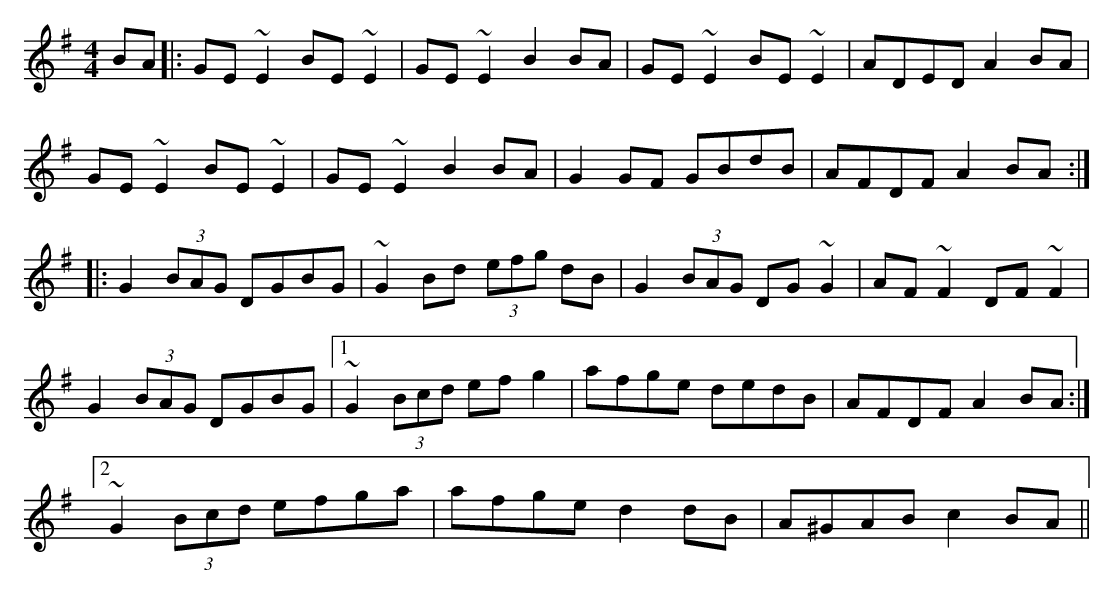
X:1
M:4/4
K:Emin
BA|:GE~E2 BE~E2|GE~E2 B2BA|GE~E2 BE~E2|ADED A2BA|
GE~E2 BE~E2|GE~E2 B2BA|G2GF GBdB|AFDF A2BA:|
|:G2 (3BAG DGBG|~G2Bd (3efg dB|G2 (3BAG DG~G2|AF~F2 DF~F2|
G2 (3BAG DGBG|1 ~G2 (3Bcd efg2|afge dedB|AFDF A2BA:|
[2 ~G2 (3Bcd efga|afge d2dB|A^GAB c2BA||
